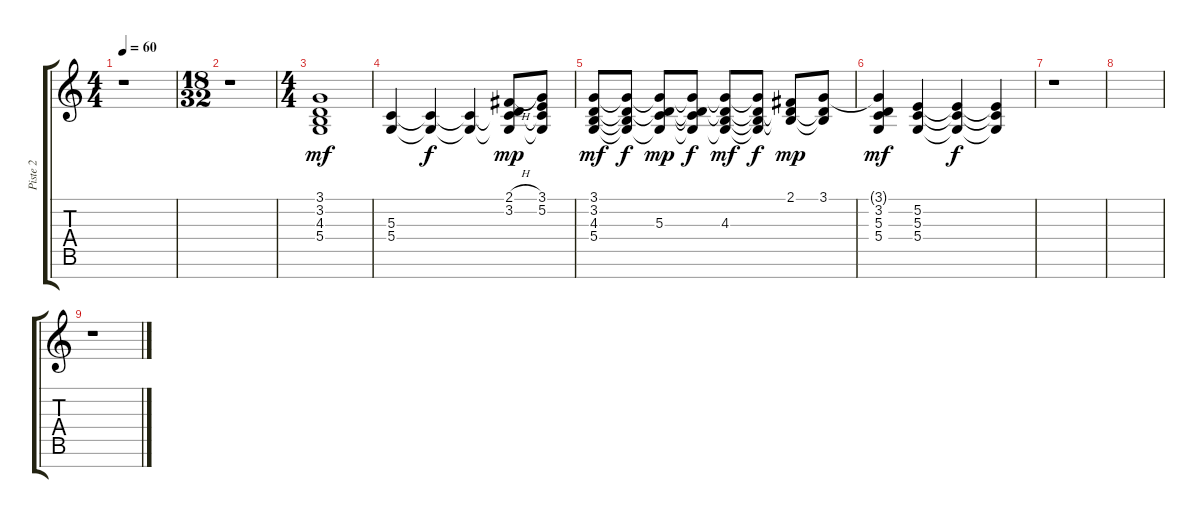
\track ("Piste 2" "Piste 2") {instrument rockorgan}
\staff {score tabs}
\tuning (E4 B3 G3 D3 A2 E2 B1) {hide}
\ts (4 4)
\tempo 60
\clef g2
\ks c
r.1{dy mf} |
\ts (18 32)
r.1 |
\ts (4 4)
(3.1 3.2 4.3 5.4).1{volume 7 instrument stringensemble1} |
(5.3 5.4).4 (5.3{t} 5.4{t}).4{dy f} (5.3{t} 5.4{t}).4 (2.1{h} 3.2 5.3{t} 5.4{t}).8{dy mp} (3.1 5.2 5.3{t} 5.4{t}).8 |
(3.1 3.2 4.3 5.4).8{dy mf} (3.1{t} 3.2{t} 4.3{t} 5.4{t}).8{dy f} (3.1{t} 3.2{t} 5.3 5.4{t}).8{dy mp} (3.1{t} 3.2{t} 5.3{t} 5.4{t}).8{dy f} (3.1{t} 3.2{t} 4.3 5.4{t}).8{dy mf} (3.1{t} 3.2{t} 4.3{t} 5.4{t}).8{dy f} (2.1 3.2{t} 4.3{t}).8{dy mp} (3.1 3.2{t} 4.3{t}).8 |
(3.1{t} 3.2 5.3 5.4).4{dy mf} (5.2 5.3 5.4).4 (5.2{t} 5.3{t} 5.4{t}).4{dy f} (5.2{t} 5.3{t} 5.4{t}).4 |
r.1 |
|
r.1
